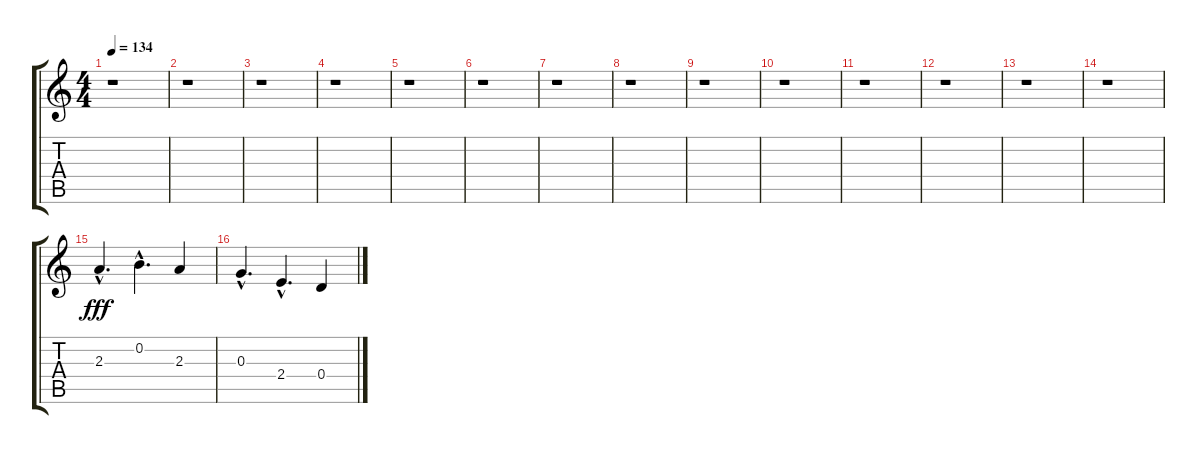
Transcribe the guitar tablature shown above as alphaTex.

\track "" {instrument overdrivenguitar}
\staff {score tabs}
\tuning (E4 B3 G3 D3 A2 E2) {hide}
\ts (4 4)
\tempo 134
\clef g2
\ks c
r.1{dy f} |
r.1 |
r.1 |
r.1 |
r.1 |
r.1 |
r.1 |
r.1 |
r.1 |
r.1 |
r.1 |
r.1 |
r.1 |
r.1 |
2.3{hac}.4{d dy fff volume 9 instrument overdrivenguitar} 0.2{hac}.4{d} 2.3.4 |
0.3{hac}.4{d} 2.4{hac}.4{d} 0.4.4
